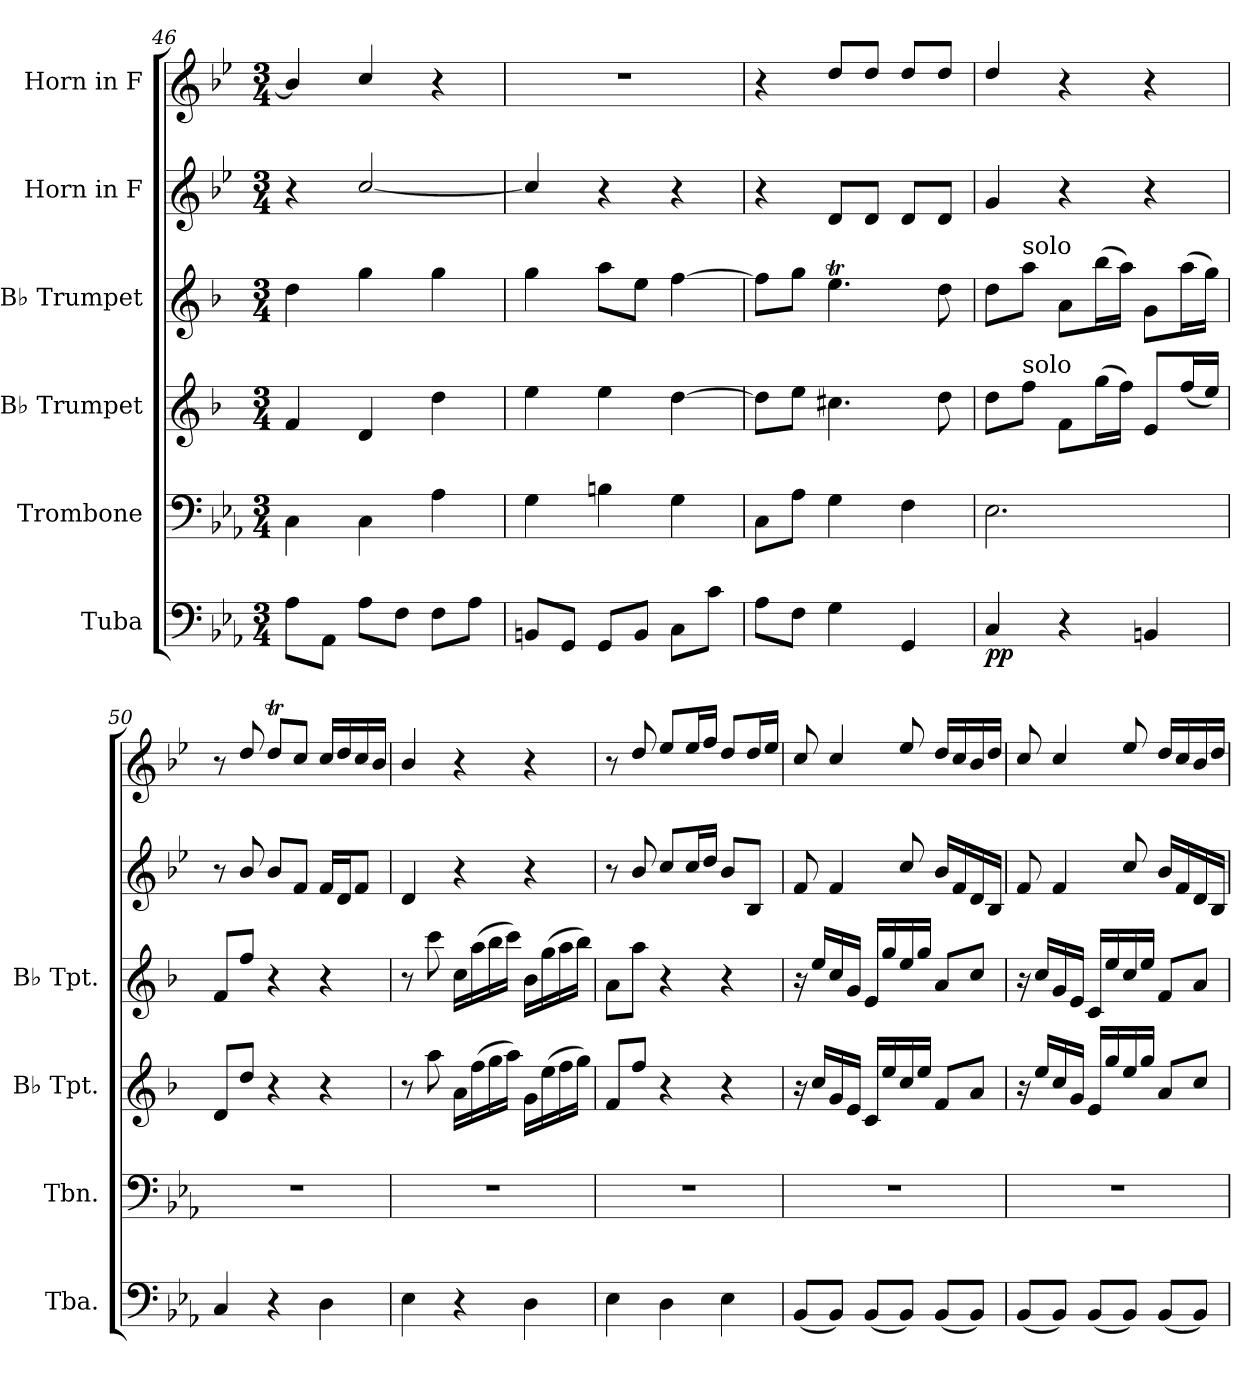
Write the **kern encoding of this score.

**kern	**dynam	**kern	**kern	**kern	**kern	**kern
*part6	*part6	*part5	*part4	*part3	*part2	*part1
*staff6	*staff6	*staff5	*staff4	*staff3	*staff2	*staff1
*I"Tuba	*	*I"Trombone	*I"B♭ Trumpet	*I"B♭ Trumpet	*I"Horn in F	*I"Horn in F
*I'Tba.	*	*I'Tbn.	*I'B♭ Tpt.	*I'B♭ Tpt.	*	*
*clefF4	*	*clefF4	*clefG2	*clefG2	*clefG2	*clefG2
*	*	*	*ITrd1c2	*ITrd1c2	*ITrd4c7	*ITrd4c7
*k[b-e-a-]	*	*k[b-e-a-]	*k[b-e-a-]	*k[b-e-a-]	*k[b-e-a-]	*k[b-e-a-]
*M3/4	*	*M3/4	*M3/4	*M3/4	*M3/4	*M3/4
=46	=46	=46	=46	=46	=46	=46
8A-\L	.	4C\	4e-/	4cc\	4r	4e-/]
8AA-\J	.	.	.	.	.	.
8A-\L	.	4C\	4c/	4ff\	[2f/	4f/
8F\J	.	.	.	.	.	.
8F\L	.	4A-\	4cc\	4ff\	.	4r
8A-\J	.	.	.	.	.	.
=47	=47	=47	=47	=47	=47	=47
8BBn/L	.	4G\	4dd\	4ff\	4f/]	2.r
8GG/J	.	.	.	.	.	.
8GG/L	.	4Bn\	4dd\	8gg\L	4r	.
8BB/J	.	.	.	8dd\J	.	.
8C\L	.	4G\	[4cc\	[4ee-\	4r	.
8c\J	.	.	.	.	.	.
=48	=48	=48	=48	=48	=48	=48
8A-\L	.	8C\L	8cc\L]	8ee-\L]	4r	4r
8F\J	.	8A-\J	8dd\J	8ff\J	.	.
4G\	.	4G\	4.bn\	4.ddt\	8G/L	8g/L
.	.	.	.	.	8G/J	8g/J
4GG/	.	4F\	.	.	8G/L	8g/L
.	.	.	8cc\	8cc\	8G/J	8g/J
=49	=49	=49	=49	=49	=49	=49
!	!LO:DY:b	!	!	!	!	!
4C/	pp	2.E-\	8cc\L	8cc\L	4c/	4g/
!	!	!	!	!LO:TX:a:t=solo	!	!
!	!	!	!LO:TX:a:t=solo	!	!	!
.	.	.	8ee-\J	8gg\J	.	.
4r	.	.	8e-\L	8g\L	4r	4r
.	.	.	(>16ff\L	(>16aa-\L	.	.
.	.	.	16ee-\JJ)	16gg\JJ)	.	.
4BBn/	.	.	8d/L	8f\L	4r	4r
.	.	.	(<16ee-/L	(>16gg\L	.	.
.	.	.	16dd/JJ)	16ff\JJ)	.	.
=50	=50	=50	=50	=50	=50	=50
4C/	.	2.r	8c/L	8e-/L	8r	8r
.	.	.	8cc/J	8ee-/J	8e-/	8g/
4r	.	.	4r	4r	8e-/L	8gt/L
.	.	.	.	.	8B-/J	8f/J
4D\	.	.	4r	4r	16B-/LL	16f/LL
.	.	.	.	.	16G/J	16g/
.	.	.	.	.	8B-/J	16f/
.	.	.	.	.	.	16e-/JJ
=51	=51	=51	=51	=51	=51	=51
4E-\	.	2.r	8r	8r	4G/	4e-/
.	.	.	8gg\	8bb-\	.	.
4r	.	.	16g\LL	16b-\LL	4r	4r
.	.	.	(>16ee-\	(>16gg\	.	.
.	.	.	16ff\	16aa-\	.	.
.	.	.	16gg\JJ)	16bb-\JJ)	.	.
4D\	.	.	16f\LL	16a-\LL	4r	4r
.	.	.	(>16dd\	(>16ff\	.	.
.	.	.	16ee-\	16gg\	.	.
.	.	.	16ff\JJ)	16aa-\JJ)	.	.
!!LO:PB:g=z
=52	=52	=52	=52	=52	=52	=52
4E-\	.	2.r	8e-/L	8g\L	8r	8r
.	.	.	8ee-/J	8gg\J	8e-/	8g/
4D\	.	.	4r	4r	8f/L	8a-/L
.	.	.	.	.	16f/L	16a-/L
.	.	.	.	.	16g/JJ	16b-/JJ
4E-\	.	.	4r	4r	8e-/L	8g/L
.	.	.	.	.	8E-/J	16g/L
.	.	.	.	.	.	16a-/JJ
=53	=53	=53	=53	=53	=53	=53
(<8BB-/L	.	2.r	16r	16r	8B-/	8f/
.	.	.	16b-/LL	16dd/LL	.	.
8BB-/J)	.	.	16f/	16b-/	4B-/	4f/
.	.	.	16d/JJ	16f/JJ	.	.
(<8BB-/L	.	.	16B-/LL	16d/LL	.	.
.	.	.	16dd/	16ff/	.	.
8BB-/J)	.	.	16b-/	16dd/	8f/	8a-/
.	.	.	16dd/JJ	16ff/JJ	.	.
(<8BB-/L	.	.	8e-/L	8g/L	16e-/LL	16g/LL
.	.	.	.	.	16B-/	16f/
8BB-/J)	.	.	8g/J	8b-/J	16G/	16e-/
.	.	.	.	.	16E-/JJ	16g/JJ
=54	=54	=54	=54	=54	=54	=54
(<8BB-/L	.	2.r	16r	16r	8B-/	8f/
.	.	.	16dd/LL	16b-/LL	.	.
8BB-/J)	.	.	16b-/	16f/	4B-/	4f/
.	.	.	16f/JJ	16d/JJ	.	.
(<8BB-/L	.	.	16d/LL	16B-/LL	.	.
.	.	.	16ff/	16dd/	.	.
8BB-/J)	.	.	16dd/	16b-/	8f/	8a-/
.	.	.	16ff/JJ	16dd/JJ	.	.
(<8BB-/L	.	.	8g/L	8e-/L	16e-/LL	16g/LL
.	.	.	.	.	16B-/	16f/
8BB-/J)	.	.	8b-/J	8g/J	16G/	16e-/
.	.	.	.	.	16E-/JJ	16g/JJ
=	=	=	=	=	=	=
*-	*-	*-	*-	*-	*-	*-
